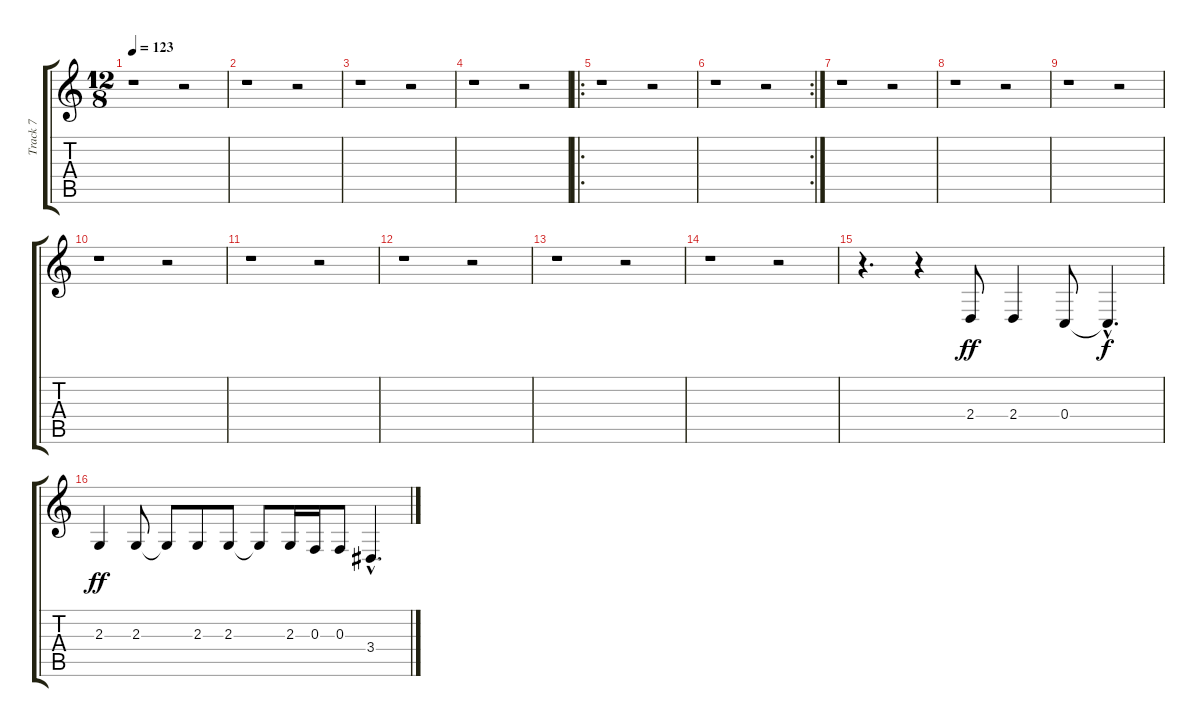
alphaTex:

\track ("Track 7" "Track 7") {instrument cello}
\staff {score tabs}
\tuning (D4 A3 F3 C3 G2 C2) {hide}
\ts (12 8)
\tempo 123
\clef g2
\ks c
r.1{dy ff instrument cello} r.2 |
r.1 r.2 |
r.1 r.2 |
r.1 r.2 |
\ro
r.1 r.2 |
\rc 2
r.1 r.2 |
r.1 r.2 |
r.1 r.2 |
r.1 r.2 |
r.1 r.2 |
r.1 r.2 |
r.1 r.2 |
r.1 r.2 |
r.1 r.2 |
r.4{d} r.4 2.4.8 2.4.4 0.4.8 0.4{hac t}.4{d dy f} |
2.3.4{dy ff} 2.3.8 2.3{t}.8 2.3.8 2.3.8 2.3{t}.8 2.3.16 0.3.16 0.3.8 3.4{hac}.4{d}
